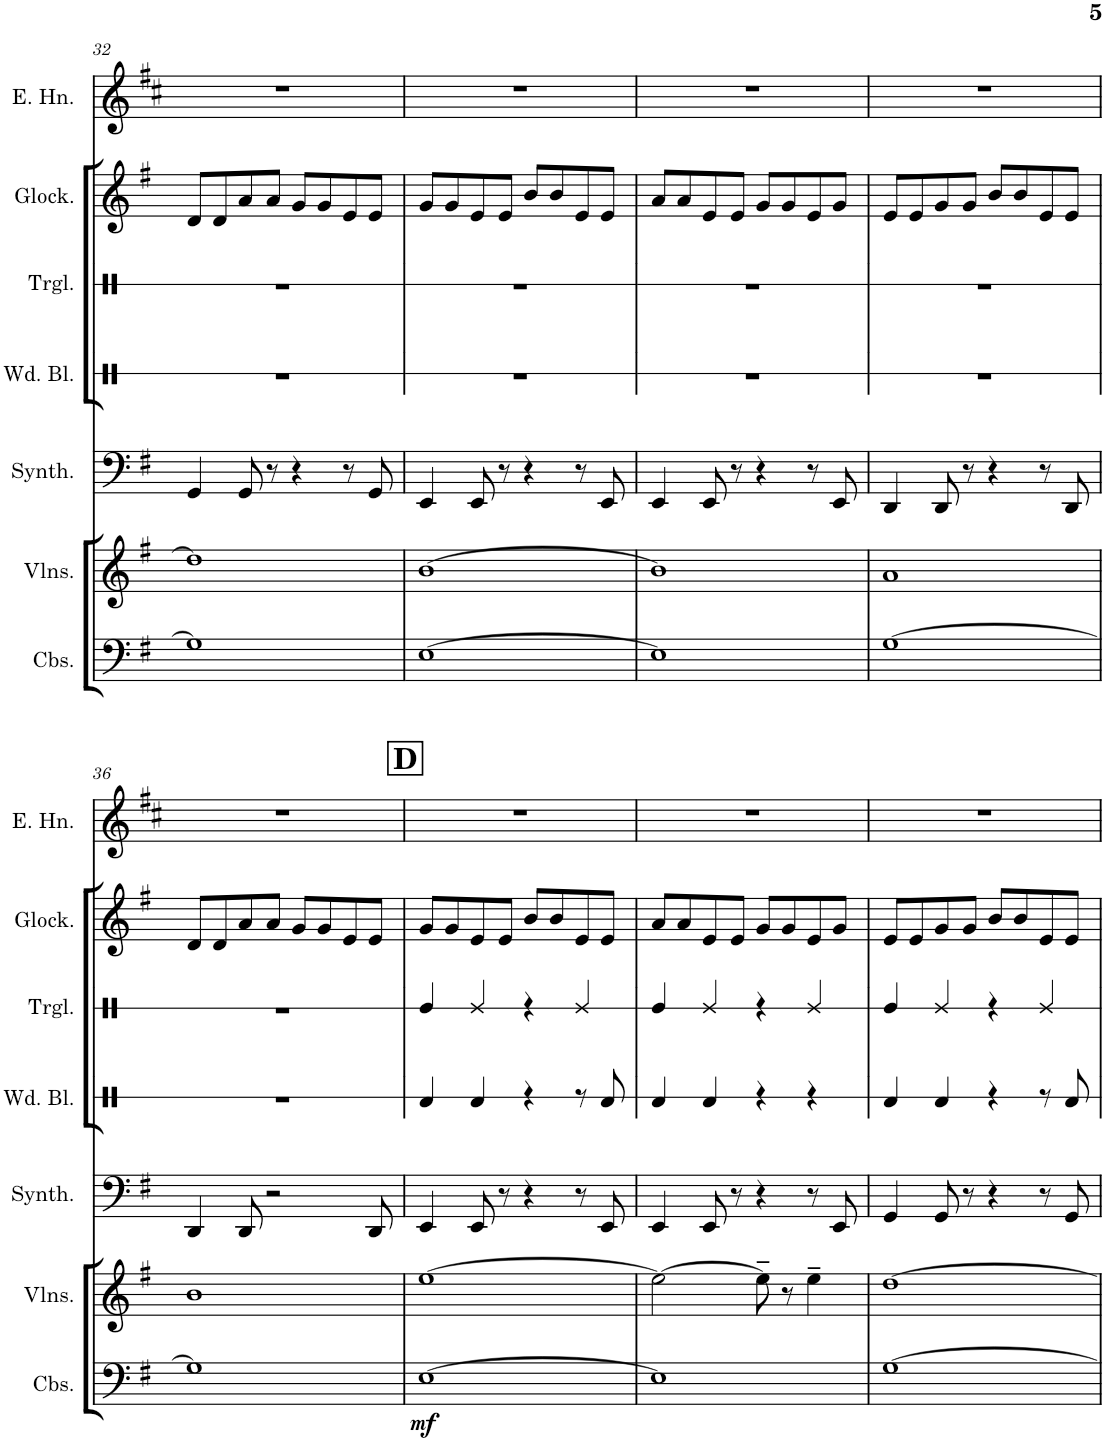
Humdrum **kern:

**kern	**dynam	**kern	**kern	**kern	**kern	**kern	**kern
*part7	*part7	*part6	*part5	*part4	*part3	*part2	*part1
*staff7	*staff7	*staff6	*staff5	*staff4	*staff3	*staff2	*staff1
*I"Contrabasses	*	*I"Violins	*I"Bass Synthesizer	*I"Wood Blocks	*I"Triangle	*I"Glockenspiel	*I"English Horn
*I'Cbs.	*	*I'Vlns.	*I'Synth.	*I'Wd. Bl.	*I'Trgl.	*I'Glock.	*I'E. Hn.
!!LO:PB:g=z
*clefF4	*	*clefG2	*clefF4	*clefX	*clefX	*clefG2	*clefG2
*Trd7c12	*	*	*	*	*	*Trd-14c-24	*Trd4c7
*k[f#]	*	*k[f#]	*k[f#]	*k[]	*k[]	*k[f#]	*k[f#c#]
*M4/4	*	*M4/4	*M4/4	*M4/4	*M4/4	*M4/4	*M4/4
=32	=32	=32	=32	=32	=32	=32	=32
1G]	.	1dd]	4GG/	1r	1r	8d/L	1r
.	.	.	.	.	.	8d/	.
.	.	.	8GG/	.	.	8a/	.
.	.	.	8r	.	.	8a/J	.
.	.	.	4r	.	.	8g/L	.
.	.	.	.	.	.	8g/	.
.	.	.	8r	.	.	8e/	.
.	.	.	8GG/	.	.	8e/J	.
=33	=33	=33	=33	=33	=33	=33	=33
[1E	.	[1b	4EE/	1r	1r	8g/L	1r
.	.	.	.	.	.	8g/	.
.	.	.	8EE/	.	.	8e/	.
.	.	.	8r	.	.	8e/J	.
.	.	.	4r	.	.	8b/L	.
.	.	.	.	.	.	8b/	.
.	.	.	8r	.	.	8e/	.
.	.	.	8EE/	.	.	8e/J	.
=34	=34	=34	=34	=34	=34	=34	=34
1E]	.	1b]	4EE/	1r	1r	8a/L	1r
.	.	.	.	.	.	8a/	.
.	.	.	8EE/	.	.	8e/	.
.	.	.	8r	.	.	8e/J	.
.	.	.	4r	.	.	8g/L	.
.	.	.	.	.	.	8g/	.
.	.	.	8r	.	.	8e/	.
.	.	.	8EE/	.	.	8g/J	.
=35	=35	=35	=35	=35	=35	=35	=35
[1G	.	1a	4DD/	1r	1r	8e/L	1r
.	.	.	.	.	.	8e/	.
.	.	.	8DD/	.	.	8g/	.
.	.	.	8r	.	.	8g/J	.
.	.	.	4r	.	.	8b/L	.
.	.	.	.	.	.	8b/	.
.	.	.	8r	.	.	8e/	.
.	.	.	8DD/	.	.	8e/J	.
!!LO:LB:g=z
=36	=36	=36	=36	=36	=36	=36	=36
1G]	.	1b	4DD/	1r	1r	8d/L	1r
.	.	.	.	.	.	8d/	.
.	.	.	8DD/	.	.	8a/	.
.	.	.	2r	.	.	8a/J	.
.	.	.	.	.	.	8g/L	.
.	.	.	.	.	.	8g/	.
.	.	.	.	.	.	8e/	.
.	.	.	8DD/	.	.	8e/J	.
!!LO:REH:place=s1:a:B:cj:fs=14:t=D
=37	=37	=37	=37	=37	=37	=37	=37
!	!LO:DY:b	!	!	!	!	!	!
[1E	mf	[1ee	4EE/	4Rd/	4Re/	8g/L	1r
.	.	.	.	.	.	8g/	.
.	.	.	8EE/	4Rd/	4Re/	8e/	.
.	.	.	8r	.	.	8e/J	.
.	.	.	4r	4r	4r	8b/L	.
.	.	.	.	.	.	8b/	.
.	.	.	8r	8r	4Re/	8e/	.
.	.	.	8EE/	8Rd/	.	8e/J	.
=38	=38	=38	=38	=38	=38	=38	=38
1E]	.	2ee\_	4EE/	4Rd/	4Re/	8a/L	1r
.	.	.	.	.	.	8a/	.
.	.	.	8EE/	4Rd/	4Re/	8e/	.
.	.	.	8r	.	.	8e/J	.
.	.	8ee~\]	4r	4r	4r	8g/L	.
.	.	8r	.	.	.	8g/	.
.	.	4ee~\	8r	4r	4Re/	8e/	.
.	.	.	8EE/	.	.	8g/J	.
=39	=39	=39	=39	=39	=39	=39	=39
[1G	.	[1dd	4GG/	4Rd/	4Re/	8e/L	1r
.	.	.	.	.	.	8e/	.
.	.	.	8GG/	4Rd/	4Re/	8g/	.
.	.	.	8r	.	.	8g/J	.
.	.	.	4r	4r	4r	8b/L	.
.	.	.	.	.	.	8b/	.
.	.	.	8r	8r	4Re/	8e/	.
.	.	.	8GG/	8Rd/	.	8e/J	.
=	=	=	=	=	=	=	=
*-	*-	*-	*-	*-	*-	*-	*-
